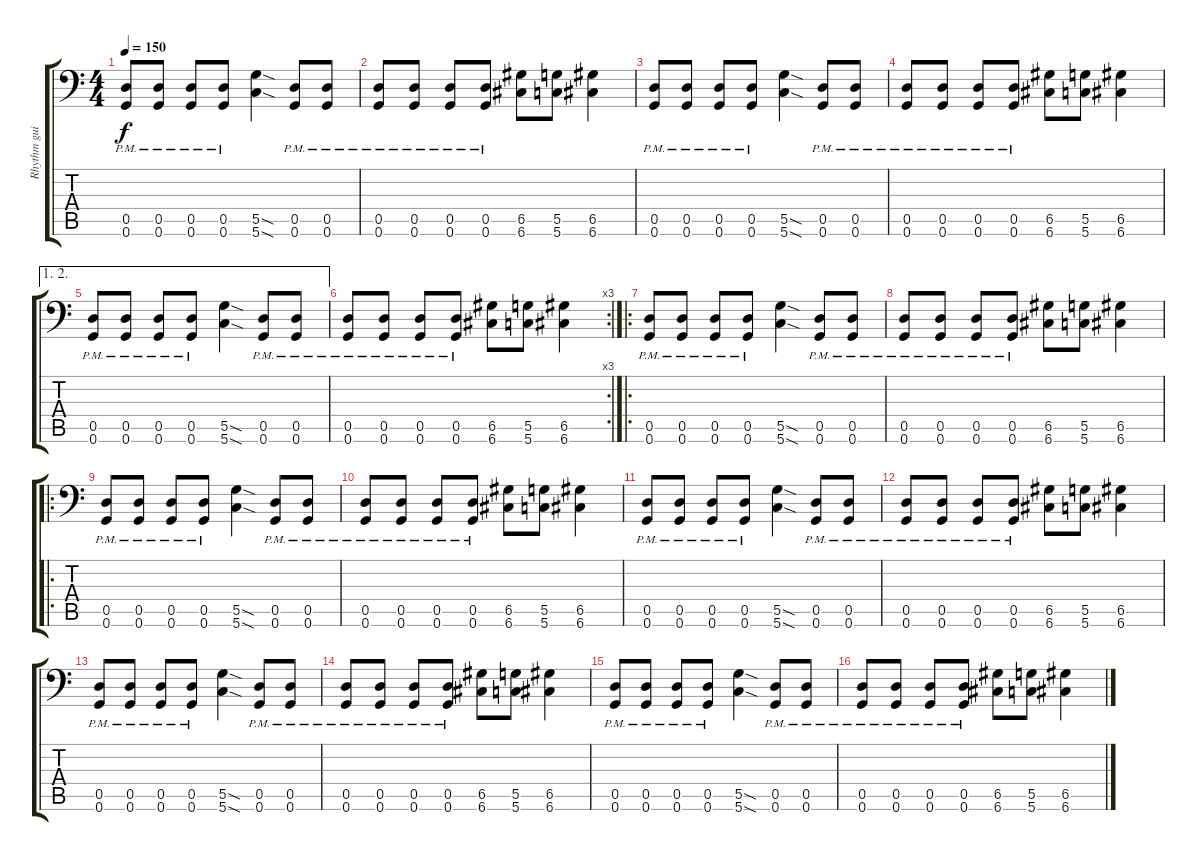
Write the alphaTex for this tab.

\track ("Rhythm guitar" "Rhythm gui") {instrument distortionguitar}
\staff {score tabs}
\tuning (A3 E3 C3 G2 D2 G1) {hide}
\ts (4 4)
\tempo 150
\clef f4
\ks c
(0.5{pm} 0.6{pm}).8{dy f} (0.5{pm} 0.6{pm}).8 (0.5{pm} 0.6{pm}).8 (0.5{pm} 0.6{pm}).8 (5.5{sod} 5.6{sod}).4 (0.5{pm} 0.6{pm}).8 (0.5{pm} 0.6{pm}).8 |
(0.5{pm} 0.6{pm}).8 (0.5{pm} 0.6{pm}).8 (0.5{pm} 0.6{pm}).8 (0.5{pm} 0.6{pm}).8 (6.5 6.6).8 (5.5 5.6).8 (6.5 6.6).4 |
(0.5{pm} 0.6{pm}).8 (0.5{pm} 0.6{pm}).8 (0.5{pm} 0.6{pm}).8 (0.5{pm} 0.6{pm}).8 (5.5{sod} 5.6{sod}).4 (0.5{pm} 0.6{pm}).8 (0.5{pm} 0.6{pm}).8 |
(0.5{pm} 0.6{pm}).8 (0.5{pm} 0.6{pm}).8 (0.5{pm} 0.6{pm}).8 (0.5{pm} 0.6{pm}).8 (6.5 6.6).8 (5.5 5.6).8 (6.5 6.6).4 |
\ae (1 2)
(0.5{pm} 0.6{pm}).8 (0.5{pm} 0.6{pm}).8 (0.5{pm} 0.6{pm}).8 (0.5{pm} 0.6{pm}).8 (5.5{sod} 5.6{sod}).4 (0.5{pm} 0.6{pm}).8 (0.5{pm} 0.6{pm}).8 |
\rc 3
(0.5{pm} 0.6{pm}).8 (0.5{pm} 0.6{pm}).8 (0.5{pm} 0.6{pm}).8 (0.5{pm} 0.6{pm}).8 (6.5 6.6).8 (5.5 5.6).8 (6.5 6.6).4 |
\ro
(0.5{pm} 0.6{pm}).8 (0.5{pm} 0.6{pm}).8 (0.5{pm} 0.6{pm}).8 (0.5{pm} 0.6{pm}).8 (5.5{sod} 5.6{sod}).4 (0.5{pm} 0.6{pm}).8 (0.5{pm} 0.6{pm}).8 |
(0.5{pm} 0.6{pm}).8 (0.5{pm} 0.6{pm}).8 (0.5{pm} 0.6{pm}).8 (0.5{pm} 0.6{pm}).8 (6.5 6.6).8 (5.5 5.6).8 (6.5 6.6).4 |
\ro
(0.5{pm} 0.6{pm}).8 (0.5{pm} 0.6{pm}).8 (0.5{pm} 0.6{pm}).8 (0.5{pm} 0.6{pm}).8 (5.5{sod} 5.6{sod}).4 (0.5{pm} 0.6{pm}).8 (0.5{pm} 0.6{pm}).8 |
(0.5{pm} 0.6{pm}).8 (0.5{pm} 0.6{pm}).8 (0.5{pm} 0.6{pm}).8 (0.5{pm} 0.6{pm}).8 (6.5 6.6).8 (5.5 5.6).8 (6.5 6.6).4 |
(0.5{pm} 0.6{pm}).8 (0.5{pm} 0.6{pm}).8 (0.5{pm} 0.6{pm}).8 (0.5{pm} 0.6{pm}).8 (5.5{sod} 5.6{sod}).4 (0.5{pm} 0.6{pm}).8 (0.5{pm} 0.6{pm}).8 |
(0.5{pm} 0.6{pm}).8 (0.5{pm} 0.6{pm}).8 (0.5{pm} 0.6{pm}).8 (0.5{pm} 0.6{pm}).8 (6.5 6.6).8 (5.5 5.6).8 (6.5 6.6).4 |
(0.5{pm} 0.6{pm}).8 (0.5{pm} 0.6{pm}).8 (0.5{pm} 0.6{pm}).8 (0.5{pm} 0.6{pm}).8 (5.5{sod} 5.6{sod}).4 (0.5{pm} 0.6{pm}).8 (0.5{pm} 0.6{pm}).8 |
(0.5{pm} 0.6{pm}).8 (0.5{pm} 0.6{pm}).8 (0.5{pm} 0.6{pm}).8 (0.5{pm} 0.6{pm}).8 (6.5 6.6).8 (5.5 5.6).8 (6.5 6.6).4 |
(0.5{pm} 0.6{pm}).8 (0.5{pm} 0.6{pm}).8 (0.5{pm} 0.6{pm}).8 (0.5{pm} 0.6{pm}).8 (5.5{sod} 5.6{sod}).4 (0.5{pm} 0.6{pm}).8 (0.5{pm} 0.6{pm}).8 |
(0.5{pm} 0.6{pm}).8 (0.5{pm} 0.6{pm}).8 (0.5{pm} 0.6{pm}).8 (0.5{pm} 0.6{pm}).8 (6.5 6.6).8 (5.5 5.6).8 (6.5 6.6).4
